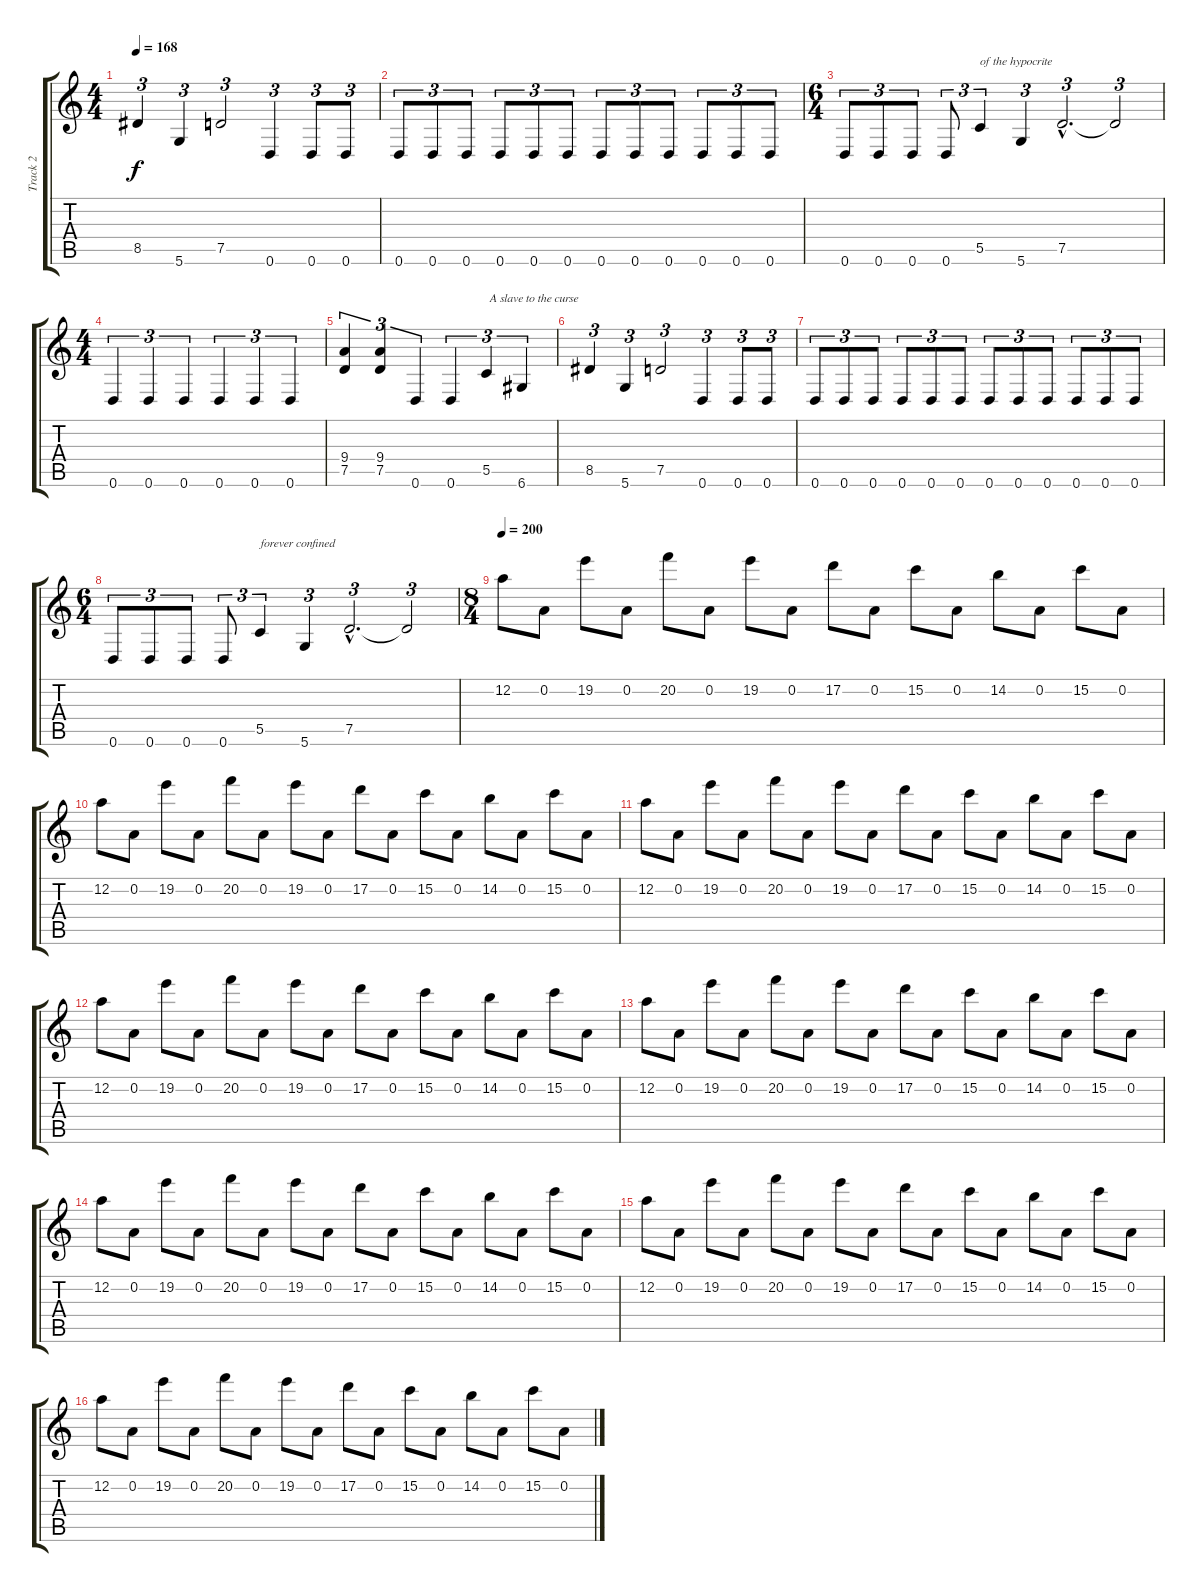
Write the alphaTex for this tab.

\track ("Track 2" "Track 2") {instrument overdrivenguitar}
\staff {score tabs}
\tuning (D4 A3 F3 C3 G2 D2) {hide}
\ts (4 4)
\tempo 168
\clef g2
\ks c
8.5.4{tu (3 2) dy f} 5.6.4{tu (3 2)} 7.5.2{tu (3 2)} 0.6.4{tu (3 2)} 0.6.8{tu (3 2)} 0.6.8{tu (3 2)} |
0.6.8{tu (3 2)} 0.6.8{tu (3 2)} 0.6.8{tu (3 2)} 0.6.8{tu (3 2)} 0.6.8{tu (3 2)} 0.6.8{tu (3 2)} 0.6.8{tu (3 2)} 0.6.8{tu (3 2)} 0.6.8{tu (3 2)} 0.6.8{tu (3 2)} 0.6.8{tu (3 2)} 0.6.8{tu (3 2)} |
\ts (6 4)
0.6.8{tu (3 2)} 0.6.8{tu (3 2)} 0.6.8{tu (3 2)} 0.6.8{tu (3 2)} 5.5.4{tu (3 2) txt "of the hypocrite"} 5.6.4{tu (3 2)} 7.5{hac}.2{d tu (3 2)} 7.5{t}.2{tu (3 2)} |
\ts (4 4)
0.6.4{tu (3 2)} 0.6.4{tu (3 2)} 0.6.4{tu (3 2)} 0.6.4{tu (3 2)} 0.6.4{tu (3 2)} 0.6.4{tu (3 2)} |
(9.4 7.5).4{tu (3 2)} (9.4 7.5).4{tu (3 2)} 0.6.4{tu (3 2)} 0.6.4{tu (3 2)} 5.5.4{tu (3 2) txt " A slave to the curse"} 6.6.4{tu (3 2)} |
8.5.4{tu (3 2)} 5.6.4{tu (3 2)} 7.5.2{tu (3 2)} 0.6.4{tu (3 2)} 0.6.8{tu (3 2)} 0.6.8{tu (3 2)} |
0.6.8{tu (3 2)} 0.6.8{tu (3 2)} 0.6.8{tu (3 2)} 0.6.8{tu (3 2)} 0.6.8{tu (3 2)} 0.6.8{tu (3 2)} 0.6.8{tu (3 2)} 0.6.8{tu (3 2)} 0.6.8{tu (3 2)} 0.6.8{tu (3 2)} 0.6.8{tu (3 2)} 0.6.8{tu (3 2)} |
\ts (6 4)
0.6.8{tu (3 2)} 0.6.8{tu (3 2)} 0.6.8{tu (3 2)} 0.6.8{tu (3 2)} 5.5.4{tu (3 2) txt "forever confined"} 5.6.4{tu (3 2)} 7.5{hac}.2{d tu (3 2)} 7.5{t}.2{tu (3 2)} |
\ts (8 4)
\tempo 200
12.2.8 0.2.8 19.2.8 0.2.8 20.2.8 0.2.8 19.2.8 0.2.8 17.2.8 0.2.8 15.2.8 0.2.8 14.2.8 0.2.8 15.2.8 0.2.8 |
12.2.8 0.2.8 19.2.8 0.2.8 20.2.8 0.2.8 19.2.8 0.2.8 17.2.8 0.2.8 15.2.8 0.2.8 14.2.8 0.2.8 15.2.8 0.2.8 |
12.2.8 0.2.8 19.2.8 0.2.8 20.2.8 0.2.8 19.2.8 0.2.8 17.2.8 0.2.8 15.2.8 0.2.8 14.2.8 0.2.8 15.2.8 0.2.8 |
12.2.8 0.2.8 19.2.8 0.2.8 20.2.8 0.2.8 19.2.8 0.2.8 17.2.8 0.2.8 15.2.8 0.2.8 14.2.8 0.2.8 15.2.8 0.2.8 |
12.2.8 0.2.8 19.2.8 0.2.8 20.2.8 0.2.8 19.2.8 0.2.8 17.2.8 0.2.8 15.2.8 0.2.8 14.2.8 0.2.8 15.2.8 0.2.8 |
12.2.8 0.2.8 19.2.8 0.2.8 20.2.8 0.2.8 19.2.8 0.2.8 17.2.8 0.2.8 15.2.8 0.2.8 14.2.8 0.2.8 15.2.8 0.2.8 |
12.2.8 0.2.8 19.2.8 0.2.8 20.2.8 0.2.8 19.2.8 0.2.8 17.2.8 0.2.8 15.2.8 0.2.8 14.2.8 0.2.8 15.2.8 0.2.8 |
12.2.8 0.2.8 19.2.8 0.2.8 20.2.8 0.2.8 19.2.8 0.2.8 17.2.8 0.2.8 15.2.8 0.2.8 14.2.8 0.2.8 15.2.8 0.2.8
